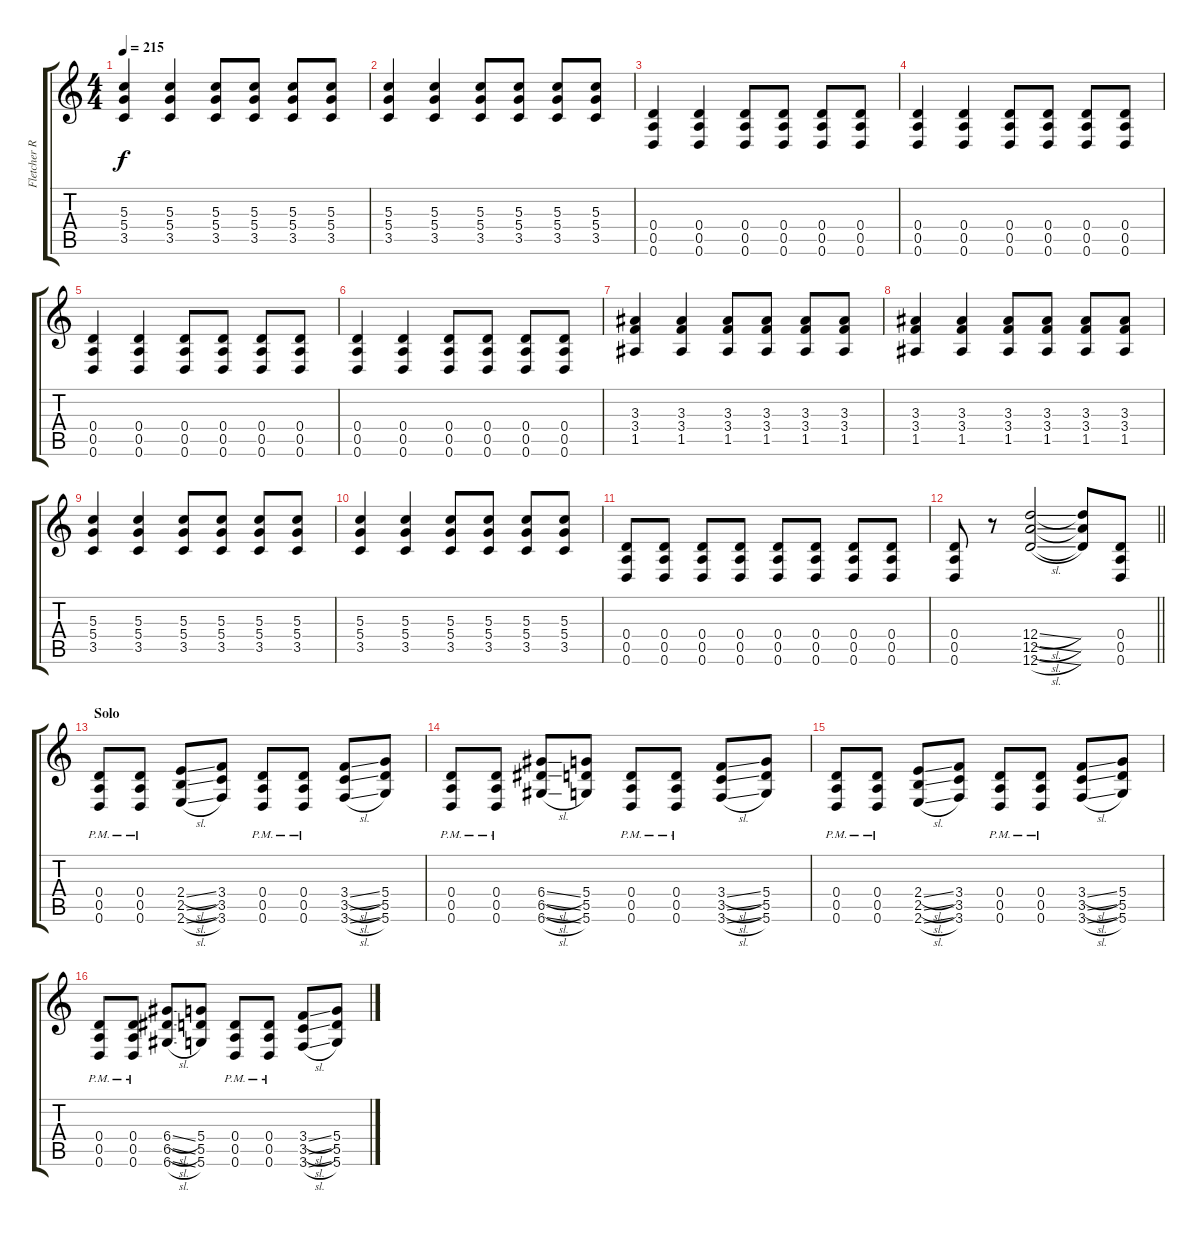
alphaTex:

\track ("Fletcher Rhytm 1" "Fletcher R") {instrument overdrivenguitar}
\staff {score tabs}
\tuning (E4 B3 G3 D3 A2 D2) {hide}
\ts (4 4)
\tempo 215
\clef g2
\ks c
(5.3 5.4 3.5).4{dy f} (5.3 5.4 3.5).4 (5.3 5.4 3.5).8 (5.3 5.4 3.5).8 (5.3 5.4 3.5).8 (5.3 5.4 3.5).8 |
(5.3 5.4 3.5).4 (5.3 5.4 3.5).4 (5.3 5.4 3.5).8 (5.3 5.4 3.5).8 (5.3 5.4 3.5).8 (5.3 5.4 3.5).8 |
(0.4 0.5 0.6).4 (0.4 0.5 0.6).4 (0.4 0.5 0.6).8 (0.4 0.5 0.6).8 (0.4 0.5 0.6).8 (0.4 0.5 0.6).8 |
(0.4 0.5 0.6).4 (0.4 0.5 0.6).4 (0.4 0.5 0.6).8 (0.4 0.5 0.6).8 (0.4 0.5 0.6).8 (0.4 0.5 0.6).8 |
(0.4 0.5 0.6).4 (0.4 0.5 0.6).4 (0.4 0.5 0.6).8 (0.4 0.5 0.6).8 (0.4 0.5 0.6).8 (0.4 0.5 0.6).8 |
(0.4 0.5 0.6).4 (0.4 0.5 0.6).4 (0.4 0.5 0.6).8 (0.4 0.5 0.6).8 (0.4 0.5 0.6).8 (0.4 0.5 0.6).8 |
(3.3 3.4 1.5).4 (3.3 3.4 1.5).4 (3.3 3.4 1.5).8 (3.3 3.4 1.5).8 (3.3 3.4 1.5).8 (3.3 3.4 1.5).8 |
(3.3 3.4 1.5).4 (3.3 3.4 1.5).4 (3.3 3.4 1.5).8 (3.3 3.4 1.5).8 (3.3 3.4 1.5).8 (3.3 3.4 1.5).8 |
(5.3 5.4 3.5).4 (5.3 5.4 3.5).4 (5.3 5.4 3.5).8 (5.3 5.4 3.5).8 (5.3 5.4 3.5).8 (5.3 5.4 3.5).8 |
(5.3 5.4 3.5).4 (5.3 5.4 3.5).4 (5.3 5.4 3.5).8 (5.3 5.4 3.5).8 (5.3 5.4 3.5).8 (5.3 5.4 3.5).8 |
(0.4 0.5 0.6).8 (0.4 0.5 0.6).8 (0.4 0.5 0.6).8 (0.4 0.5 0.6).8 (0.4 0.5 0.6).8 (0.4 0.5 0.6).8 (0.4 0.5 0.6).8 (0.4 0.5 0.6).8 |
\barLineRight lightlight
(0.4 0.5 0.6).8 r.8 (12.4{sl} 12.5{sl} 12.6{sl}).2 (12.4{t} 12.5{t} 12.6{t}).8 (0.4 0.5 0.6).8 |
\section ("" "Solo")
(0.4{pm} 0.5{pm} 0.6{pm}).8 (0.4{pm} 0.5{pm} 0.6{pm}).8 (2.4{sl} 2.5{sl} 2.6{sl}).8 (3.4 3.5 3.6).8 (0.4{pm} 0.5{pm} 0.6{pm}).8 (0.4{pm} 0.5{pm} 0.6{pm}).8 (3.4{sl} 3.5{sl} 3.6{sl}).8 (5.4 5.5 5.6).8 |
(0.4{pm} 0.5{pm} 0.6{pm}).8 (0.4{pm} 0.5{pm} 0.6{pm}).8 (6.4{sl} 6.5{sl} 6.6{sl}).8 (5.4 5.5 5.6).8 (0.4{pm} 0.5{pm} 0.6{pm}).8 (0.4{pm} 0.5{pm} 0.6{pm}).8 (3.4{sl} 3.5{sl} 3.6{sl}).8 (5.4 5.5 5.6).8 |
(0.4{pm} 0.5{pm} 0.6{pm}).8 (0.4{pm} 0.5{pm} 0.6{pm}).8 (2.4{sl} 2.5{sl} 2.6{sl}).8 (3.4 3.5 3.6).8 (0.4{pm} 0.5{pm} 0.6{pm}).8 (0.4{pm} 0.5{pm} 0.6{pm}).8 (3.4{sl} 3.5{sl} 3.6{sl}).8 (5.4 5.5 5.6).8 |
(0.4{pm} 0.5{pm} 0.6{pm}).8 (0.4{pm} 0.5{pm} 0.6{pm}).8 (6.4{sl} 6.5{sl} 6.6{sl}).8 (5.4 5.5 5.6).8 (0.4{pm} 0.5{pm} 0.6{pm}).8 (0.4{pm} 0.5{pm} 0.6{pm}).8 (3.4{sl} 3.5{sl} 3.6{sl}).8 (5.4 5.5 5.6).8
